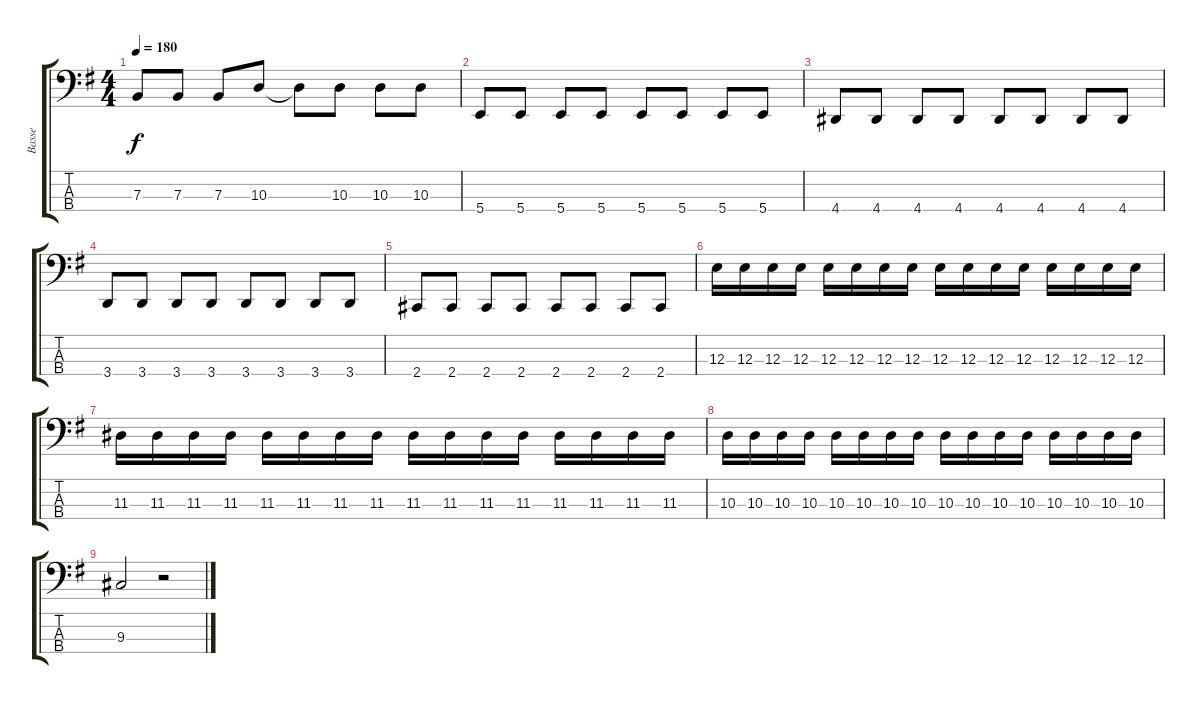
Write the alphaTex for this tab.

\track ("Basse" "Basse") {instrument electricbasspick}
\staff {score tabs}
\tuning (D2 A1 E1 B0) {hide}
\ts (4 4)
\tempo 180
\clef f4
\ks g
7.3{t}.8{dy f} 7.3.8 7.3.8 10.3.8 10.3{t}.8 10.3.8 10.3.8 10.3.8 |
5.4.8 5.4.8 5.4.8 5.4.8 5.4.8 5.4.8 5.4.8 5.4.8 |
4.4.8 4.4.8 4.4.8 4.4.8 4.4.8 4.4.8 4.4.8 4.4.8 |
3.4.8 3.4.8 3.4.8 3.4.8 3.4.8 3.4.8 3.4.8 3.4.8 |
2.4.8 2.4.8 2.4.8 2.4.8 2.4.8 2.4.8 2.4.8 2.4.8 |
12.3.16 12.3.16 12.3.16 12.3.16 12.3.16 12.3.16 12.3.16 12.3.16 12.3.16 12.3.16 12.3.16 12.3.16 12.3.16 12.3.16 12.3.16 12.3.16 |
11.3.16 11.3.16 11.3.16 11.3.16 11.3.16 11.3.16 11.3.16 11.3.16 11.3.16 11.3.16 11.3.16 11.3.16 11.3.16 11.3.16 11.3.16 11.3.16 |
10.3.16 10.3.16 10.3.16 10.3.16 10.3.16 10.3.16 10.3.16 10.3.16 10.3.16 10.3.16 10.3.16 10.3.16 10.3.16 10.3.16 10.3.16 10.3.16 |
9.3.2 r.2
